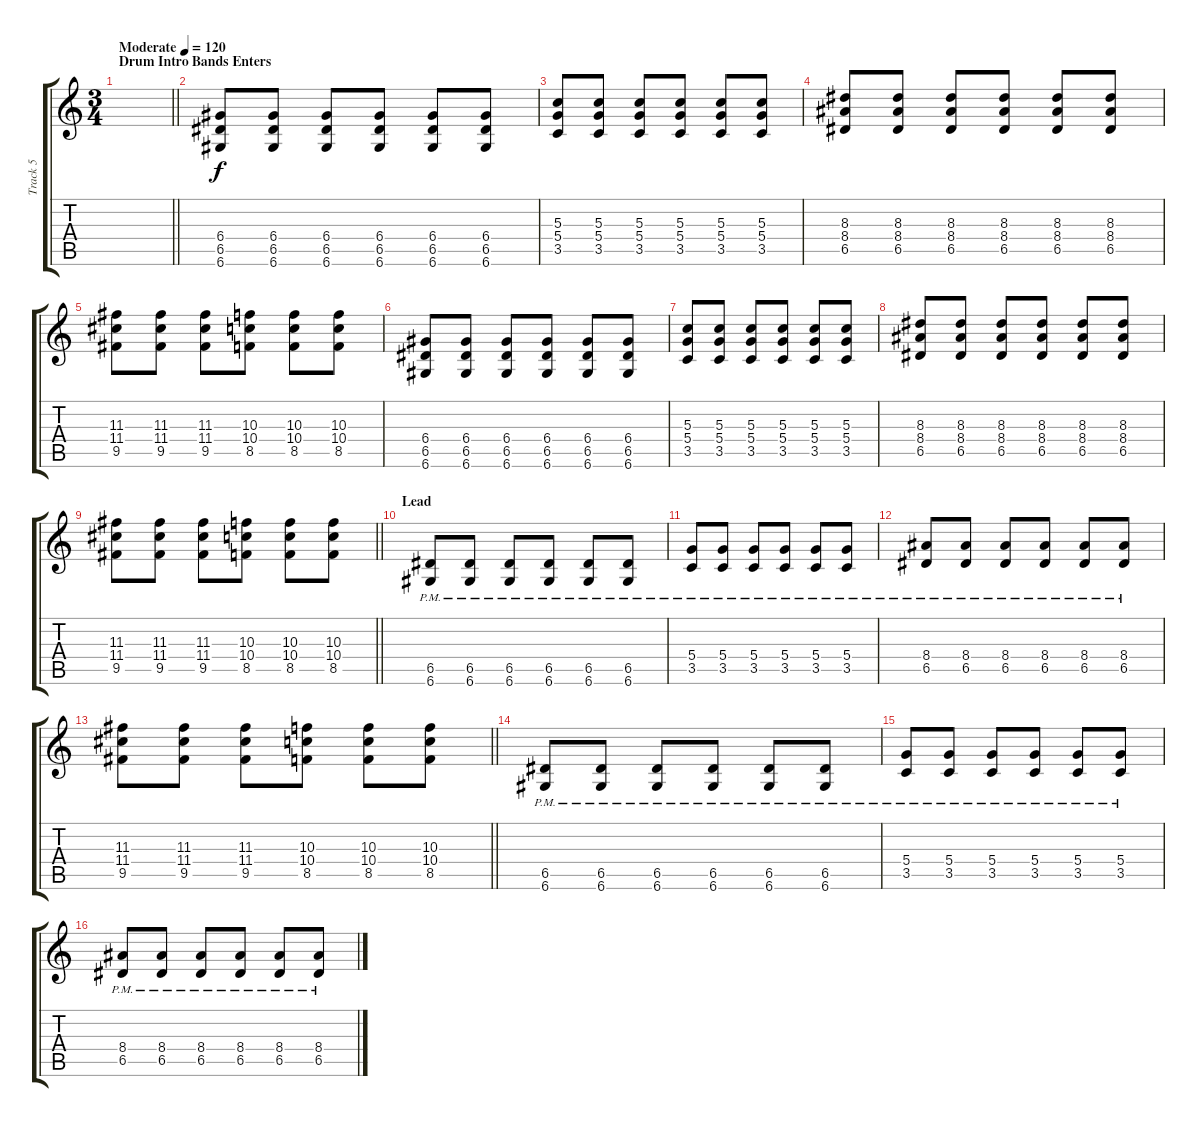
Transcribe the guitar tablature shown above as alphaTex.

\track ("Track 5" "Track 5") {instrument distortionguitar}
\staff {score tabs}
\tuning (E4 B3 G3 D3 A2 D2) {hide}
\ts (3 4)
\section ("" "Drum Intro")
\tempo (120 "Moderate")
\clef g2
\barLineRight lightlight
\ks c
|
\section ("" "Bands Enters")
(6.4 6.5 6.6).8 (6.4 6.5 6.6).8 (6.4 6.5 6.6).8 (6.4 6.5 6.6).8 (6.4 6.5 6.6).8 (6.4 6.5 6.6).8 |
(5.3 5.4 3.5).8 (5.3 5.4 3.5).8 (5.3 5.4 3.5).8 (5.3 5.4 3.5).8 (5.3 5.4 3.5).8 (5.3 5.4 3.5).8 |
(8.3 8.4 6.5).8 (8.3 8.4 6.5).8 (8.3 8.4 6.5).8 (8.3 8.4 6.5).8 (8.3 8.4 6.5).8 (8.3 8.4 6.5).8 |
(11.3 11.4 9.5).8 (11.3 11.4 9.5).8 (11.3 11.4 9.5).8 (10.3 10.4 8.5).8 (10.3 10.4 8.5).8 (10.3 10.4 8.5).8 |
(6.4 6.5 6.6).8 (6.4 6.5 6.6).8 (6.4 6.5 6.6).8 (6.4 6.5 6.6).8 (6.4 6.5 6.6).8 (6.4 6.5 6.6).8 |
(5.3 5.4 3.5).8 (5.3 5.4 3.5).8 (5.3 5.4 3.5).8 (5.3 5.4 3.5).8 (5.3 5.4 3.5).8 (5.3 5.4 3.5).8 |
(8.3 8.4 6.5).8 (8.3 8.4 6.5).8 (8.3 8.4 6.5).8 (8.3 8.4 6.5).8 (8.3 8.4 6.5).8 (8.3 8.4 6.5).8 |
\barLineRight lightlight
(11.3 11.4 9.5).8 (11.3 11.4 9.5).8 (11.3 11.4 9.5).8 (10.3 10.4 8.5).8 (10.3 10.4 8.5).8 (10.3 10.4 8.5).8 |
\section ("" "Lead")
(6.5{pm} 6.6{pm}).8 (6.5{pm} 6.6{pm}).8 (6.5{pm} 6.6{pm}).8 (6.5{pm} 6.6{pm}).8 (6.5{pm} 6.6{pm}).8 (6.5{pm} 6.6{pm}).8 |
(5.4{pm} 3.5{pm}).8 (5.4{pm} 3.5{pm}).8 (5.4{pm} 3.5{pm}).8 (5.4{pm} 3.5{pm}).8 (5.4{pm} 3.5{pm}).8 (5.4{pm} 3.5{pm}).8 |
(8.4{pm} 6.5{pm}).8 (8.4{pm} 6.5{pm}).8 (8.4{pm} 6.5{pm}).8 (8.4{pm} 6.5{pm}).8 (8.4{pm} 6.5{pm}).8 (8.4{pm} 6.5{pm}).8 |
\barLineRight lightlight
(11.3 11.4 9.5).8 (11.3 11.4 9.5).8 (11.3 11.4 9.5).8 (10.3 10.4 8.5).8 (10.3 10.4 8.5).8 (10.3 10.4 8.5).8 |
(6.5{pm} 6.6{pm}).8 (6.5{pm} 6.6{pm}).8 (6.5{pm} 6.6{pm}).8 (6.5{pm} 6.6{pm}).8 (6.5{pm} 6.6{pm}).8 (6.5{pm} 6.6{pm}).8 |
(5.4{pm} 3.5{pm}).8 (5.4{pm} 3.5{pm}).8 (5.4{pm} 3.5{pm}).8 (5.4{pm} 3.5{pm}).8 (5.4{pm} 3.5{pm}).8 (5.4{pm} 3.5{pm}).8 |
(8.4{pm} 6.5{pm}).8 (8.4{pm} 6.5{pm}).8 (8.4{pm} 6.5{pm}).8 (8.4{pm} 6.5{pm}).8 (8.4{pm} 6.5{pm}).8 (8.4{pm} 6.5{pm}).8
